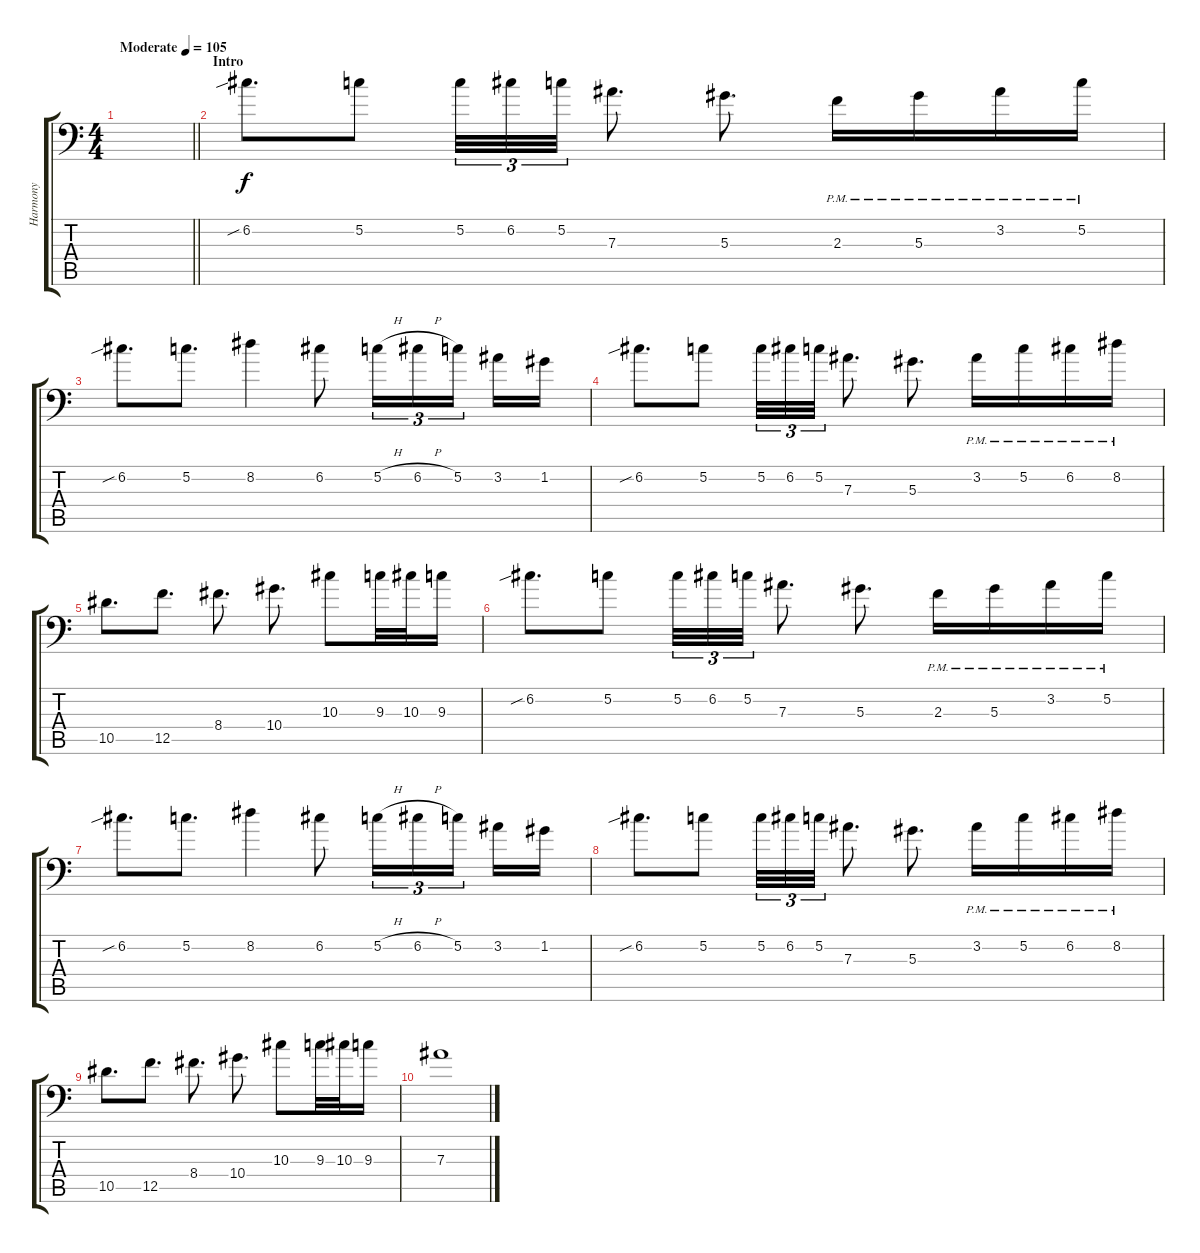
\track ("Harmony" "Harmony") {instrument distortionguitar}
\staff {score tabs}
\tuning (C4 G3 Eb3 Bb2 F2 Bb1) {hide}
\ts (4 4)
\tempo (105 "Moderate")
\clef f4
\barLineRight lightlight
\ks c
|
\section ("" "Intro")
6.2{sib}.8{d} 5.2.8 5.2.32{tu (3 2)} 6.2.32{tu (3 2)} 5.2.32{tu (3 2)} 7.3.8{d} 5.3.8{d} 2.3{pm}.16 5.3{pm}.16 3.2{pm}.16 5.2{pm}.16 |
6.2{sib}.8{d} 5.2.8{d} 8.2.4 6.2.8 5.2{h}.16{tu (3 2)} 6.2{h}.16{tu (3 2)} 5.2.16{tu (3 2) beam splitsecondary} 3.2.16 1.2.16 |
6.2{sib}.8{d} 5.2.8 5.2.32{tu (3 2)} 6.2.32{tu (3 2)} 5.2.32{tu (3 2)} 7.3.8{d} 5.3.8{d} 3.2{pm}.16 5.2{pm}.16 6.2{pm}.16 8.2{pm}.16 |
10.5.8{d} 12.5.8{d} 8.4.8{d} 10.4.8{d} 10.3.8 9.3.32 10.3.32 9.3.16 |
6.2{sib}.8{d} 5.2.8 5.2.32{tu (3 2)} 6.2.32{tu (3 2)} 5.2.32{tu (3 2)} 7.3.8{d} 5.3.8{d} 2.3{pm}.16 5.3{pm}.16 3.2{pm}.16 5.2{pm}.16 |
6.2{sib}.8{d} 5.2.8{d} 8.2.4 6.2.8 5.2{h}.16{tu (3 2)} 6.2{h}.16{tu (3 2)} 5.2.16{tu (3 2) beam splitsecondary} 3.2.16 1.2.16 |
6.2{sib}.8{d} 5.2.8 5.2.32{tu (3 2)} 6.2.32{tu (3 2)} 5.2.32{tu (3 2)} 7.3.8{d} 5.3.8{d} 3.2{pm}.16 5.2{pm}.16 6.2{pm}.16 8.2{pm}.16 |
10.5.8{d} 12.5.8{d} 8.4.8{d} 10.4.8{d} 10.3.8 9.3.32 10.3.32 9.3.16 |
7.3.1
